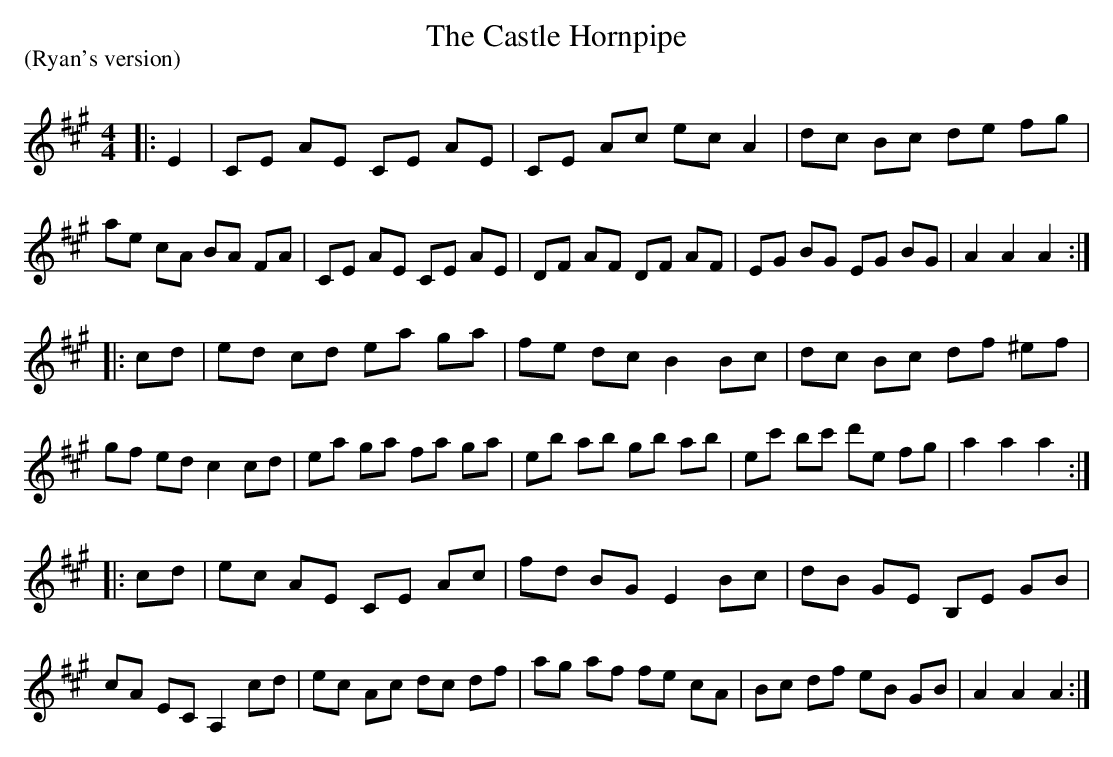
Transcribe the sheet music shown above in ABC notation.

X:1
T: The Castle Hornpipe
P:(Ryan's version)
Q: 232
K:A
M:4/4
L:1/8
|:E2|CE AE CE AE|CE Ac ec A2|dc Bc de fg|ae cA BA FA|CE AE CE AE|DF AF DF AF|EG BG EG BG|A2 A2 A2:|
|:cd|ed cd ea ga|fe dc B2 Bc|dc Bc df ^ef|gf ed c2 cd|ea ga fa ga|eb ab gb ab|ec' bc' d'e fg|a2 a2 a2:|
|:cd|ec AE CE Ac|fd BG E2 Bc|dB GE B,E GB|cA EC A,2 cd|ec Ac dc df|ag af fe cA|Bc df eB GB|A2 A2 A2:|
